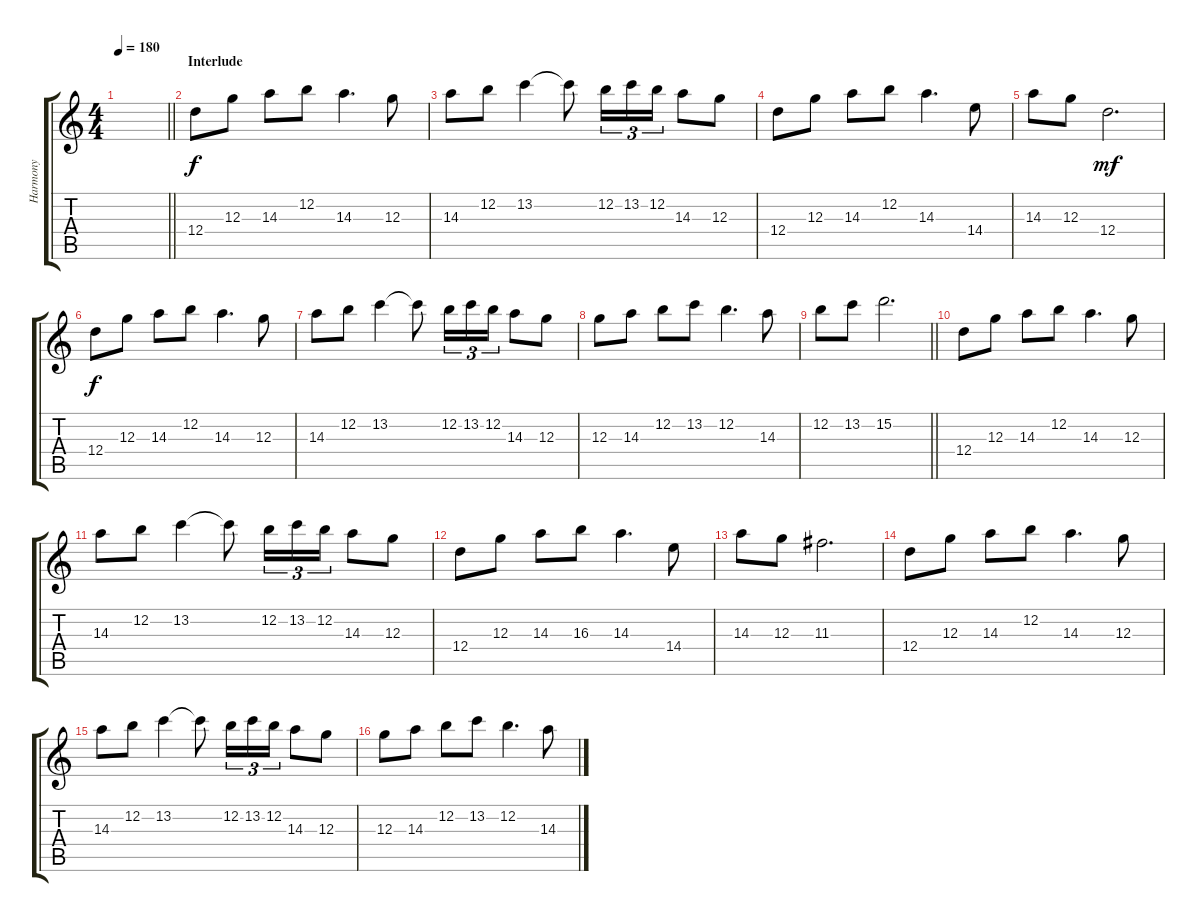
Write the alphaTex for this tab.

\track ("Harmony" "Harmony") {instrument distortionguitar}
\staff {score tabs}
\tuning (E4 B3 G3 D3 A2 E2) {hide}
\ts (4 4)
\tempo 180
\clef g2
\barLineRight lightlight
\ks c
|
\section ("" "Interlude")
12.4.8 12.3.8 14.3.8 12.2.8 14.3.4{d} 12.3.8 |
14.3.8 12.2.8 13.2.4 13.2{t}.8 12.2.16{tu (3 2)} 13.2.16{tu (3 2)} 12.2.16{tu (3 2)} 14.3.8 12.3.8 |
12.4.8 12.3.8 14.3.8 12.2.8 14.3.4{d} 14.4.8 |
14.3.8 12.3.8 12.4.2{d dy mf} |
12.4.8{dy f} 12.3.8 14.3.8 12.2.8 14.3.4{d} 12.3.8 |
14.3.8 12.2.8 13.2.4 13.2{t}.8 12.2.16{tu (3 2)} 13.2.16{tu (3 2)} 12.2.16{tu (3 2)} 14.3.8 12.3.8 |
12.3.8 14.3.8 12.2.8 13.2.8 12.2.4{d} 14.3.8 |
\barLineRight lightlight
12.2.8 13.2.8 15.2.2{d} |
12.4.8 12.3.8 14.3.8 12.2.8 14.3.4{d} 12.3.8 |
14.3.8 12.2.8 13.2.4 13.2{t}.8 12.2.16{tu (3 2)} 13.2.16{tu (3 2)} 12.2.16{tu (3 2)} 14.3.8 12.3.8 |
12.4.8 12.3.8 14.3.8 16.3.8 14.3.4{d} 14.4.8 |
14.3.8 12.3.8 11.3.2{d} |
12.4.8 12.3.8 14.3.8 12.2.8 14.3.4{d} 12.3.8 |
14.3.8 12.2.8 13.2.4 13.2{t}.8 12.2.16{tu (3 2)} 13.2.16{tu (3 2)} 12.2.16{tu (3 2)} 14.3.8 12.3.8 |
12.3.8 14.3.8 12.2.8 13.2.8 12.2.4{d} 14.3.8
